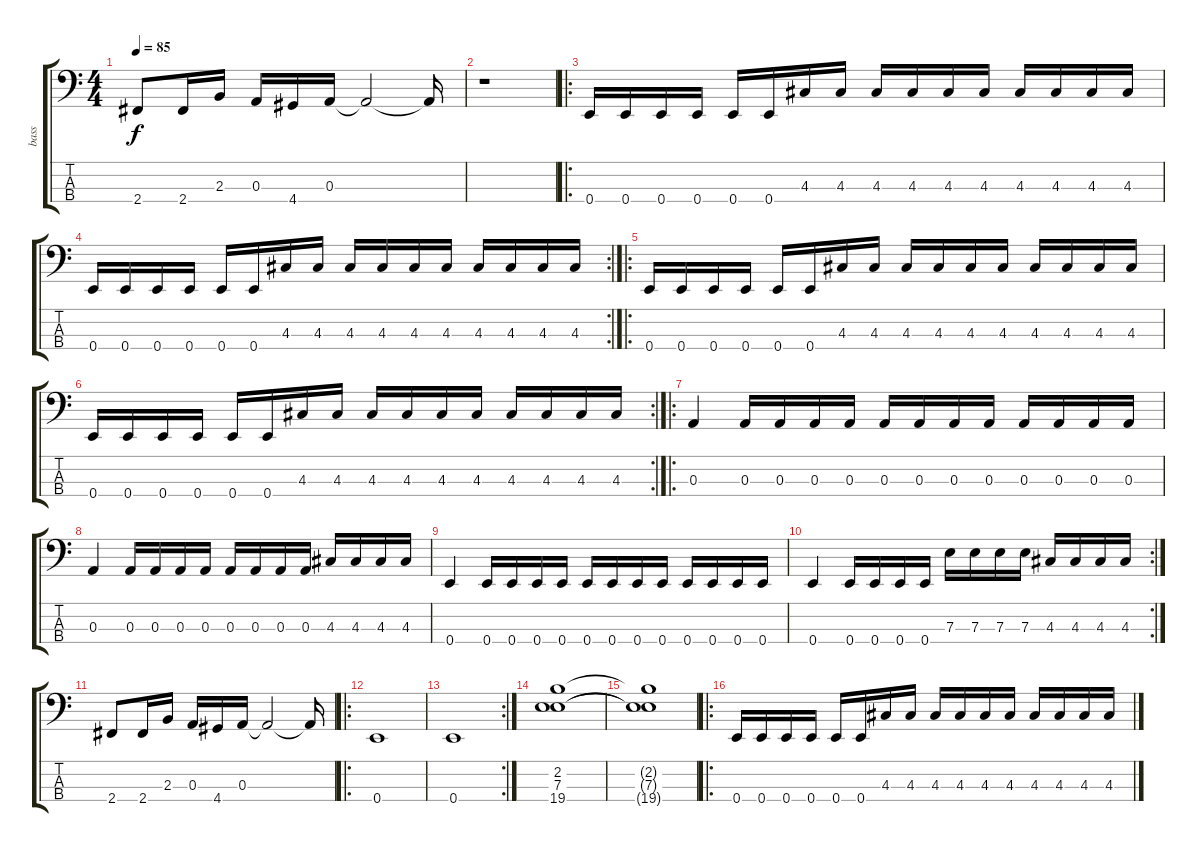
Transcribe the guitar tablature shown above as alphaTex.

\track ("bass" "bass") {instrument electricbasspick}
\staff {score tabs}
\tuning (G2 D2 A1 E1) {hide}
\ts (4 4)
\tempo 85
\clef f4
\ks c
2.4.8{dy f} 2.4.16 2.3.16 0.3.16 4.4.16 0.3.16 0.3{t}.2 0.3{t}.16 |
r.1 |
\ro
0.4.16 0.4.16 0.4.16 0.4.16 0.4.16 0.4.16 4.3.16 4.3.16 4.3.16 4.3.16 4.3.16 4.3.16 4.3.16 4.3.16 4.3.16 4.3.16 |
\rc 2
0.4.16 0.4.16 0.4.16 0.4.16 0.4.16 0.4.16 4.3.16 4.3.16 4.3.16 4.3.16 4.3.16 4.3.16 4.3.16 4.3.16 4.3.16 4.3.16 |
\ro
0.4.16 0.4.16 0.4.16 0.4.16 0.4.16 0.4.16 4.3.16 4.3.16 4.3.16 4.3.16 4.3.16 4.3.16 4.3.16 4.3.16 4.3.16 4.3.16 |
\rc 2
0.4.16 0.4.16 0.4.16 0.4.16 0.4.16 0.4.16 4.3.16 4.3.16 4.3.16 4.3.16 4.3.16 4.3.16 4.3.16 4.3.16 4.3.16 4.3.16 |
\ro
0.3.4 0.3.16 0.3.16 0.3.16 0.3.16 0.3.16 0.3.16 0.3.16 0.3.16 0.3.16 0.3.16 0.3.16 0.3.16 |
0.3.4 0.3.16 0.3.16 0.3.16 0.3.16 0.3.16 0.3.16 0.3.16 0.3.16 4.3.16 4.3.16 4.3.16 4.3.16 |
0.4.4 0.4.16 0.4.16 0.4.16 0.4.16 0.4.16 0.4.16 0.4.16 0.4.16 0.4.16 0.4.16 0.4.16 0.4.16 |
\rc 2
0.4.4 0.4.16 0.4.16 0.4.16 0.4.16 7.3.16 7.3.16 7.3.16 7.3.16 4.3.16 4.3.16 4.3.16 4.3.16 |
2.4.8 2.4.16 2.3.16 0.3.16 4.4.16 0.3.16 0.3{t}.2 0.3{t}.16 |
\ro
0.4.1 |
\rc 2
0.4.1 |
(2.2 7.3 19.4).1 |
(2.2{t} 7.3{t} 19.4{t}).1 |
\ro
0.4.16 0.4.16 0.4.16 0.4.16 0.4.16 0.4.16 4.3.16 4.3.16 4.3.16 4.3.16 4.3.16 4.3.16 4.3.16 4.3.16 4.3.16 4.3.16
